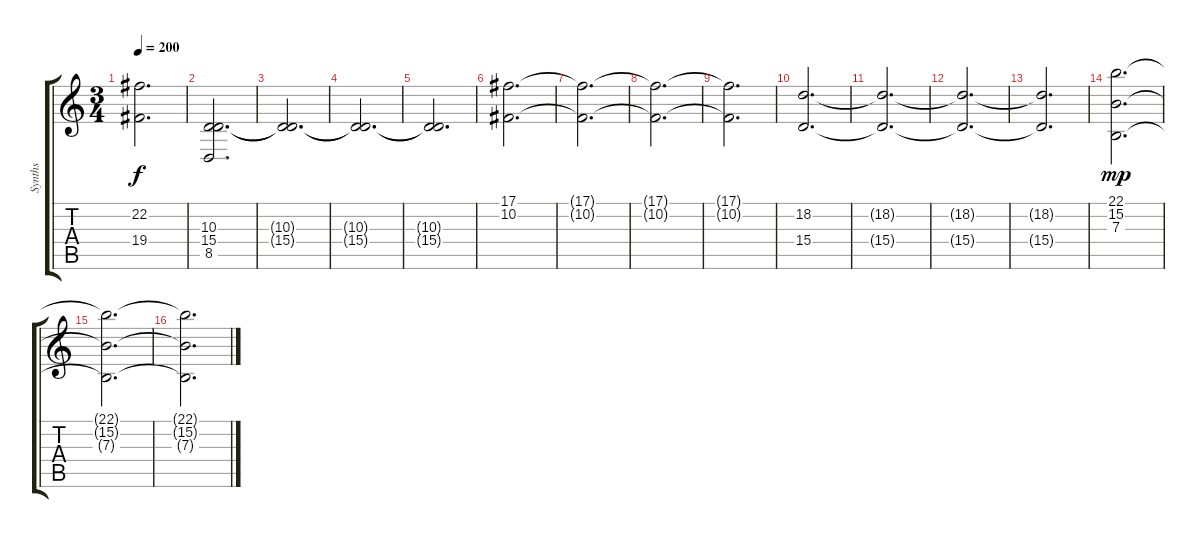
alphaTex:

\track ("Synths" "Synths") {instrument stringensemble2}
\staff {score tabs}
\tuning (Db4 Ab3 E3 B2 Gb2 B1) {hide}
\ts (3 4)
\tempo 200
\clef g2
\ks c
(22.2{t} 19.4{t}).2{d dy f} |
(10.3 15.4 8.5).2{d} |
(10.3{t} 15.4{t}).2{d} |
(10.3{t} 15.4{t}).2{d} |
(10.3{t} 15.4{t}).2{d} |
(17.1 10.2).2{d} |
(17.1{t} 10.2{t}).2{d} |
(17.1{t} 10.2{t}).2{d} |
(17.1{t} 10.2{t}).2{d} |
(18.2 15.4).2{d} |
(18.2{t} 15.4{t}).2{d} |
(18.2{t} 15.4{t}).2{d} |
(18.2{t} 15.4{t}).2{d} |
(22.1 15.2 7.3).2{d dy mp} |
(22.1{t} 15.2{t} 7.3{t}).2{d} |
(22.1{t} 15.2{t} 7.3{t}).2{d}
